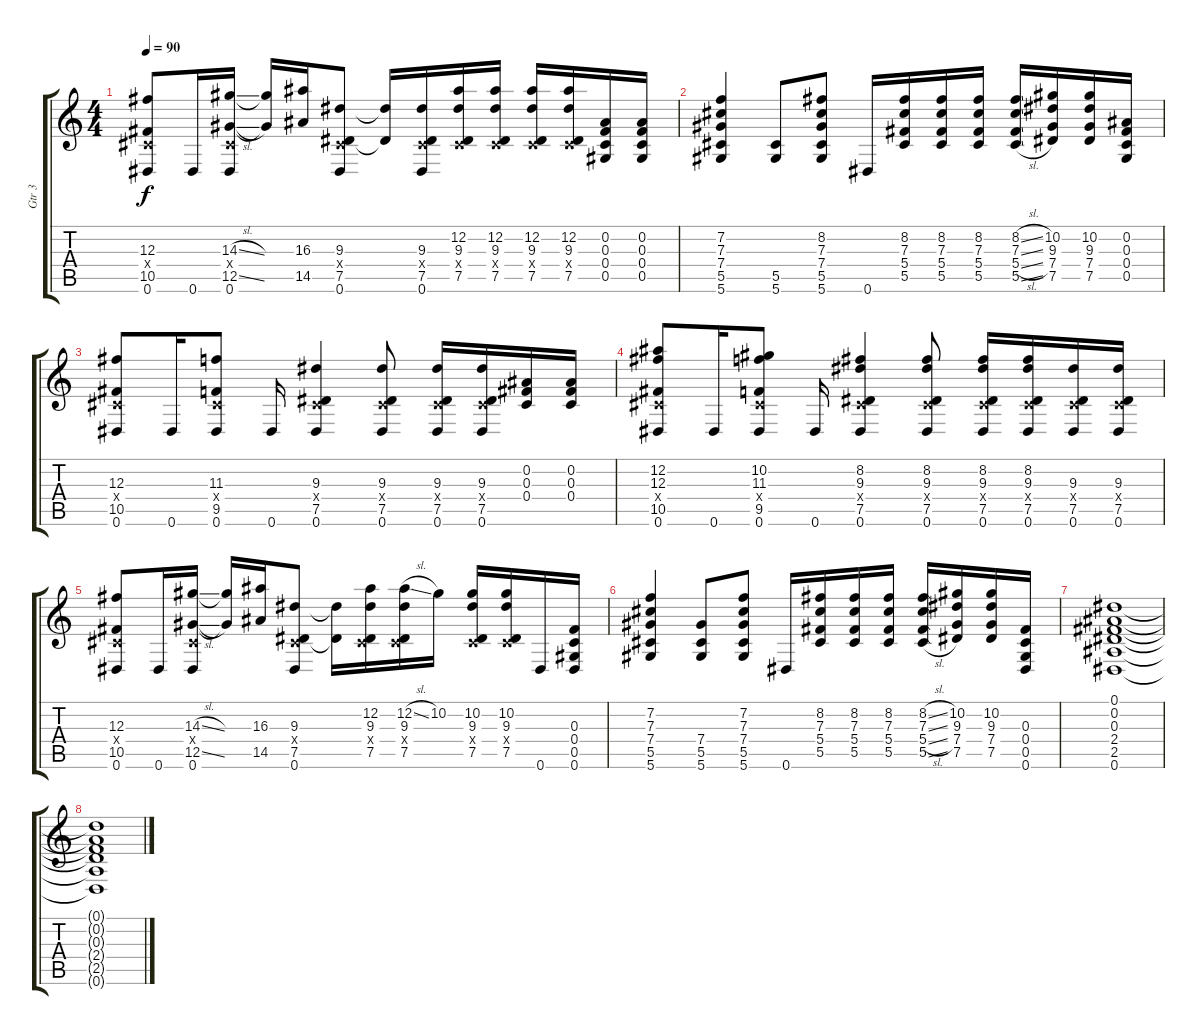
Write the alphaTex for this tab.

\track ("Gtr 3" "Gtr 3") {instrument overdrivenguitar}
\staff {score tabs}
\tuning (Eb4 Bb3 Gb3 Db3 Ab2 Eb2) {hide}
\ts (4 4)
\tempo 90
\clef g2
\ks c
(12.3 0.4{x} 10.5 0.6).8{dy f} 0.6.16 (14.3{sl} 0.4{x} 12.5{sl} 0.6).16 (14.3{t} 12.5{t}).16 (16.3 14.5).16 (9.3 0.4{x} 7.5 0.6).8 (9.3{t} 7.5{t}).16 (9.3 0.4{x} 7.5 0.6).16 (12.2 9.3 0.4{x} 7.5).16 (12.2 9.3 0.4{x} 7.5).16 (12.2 9.3 0.4{x} 7.5).16 (12.2 9.3 0.4{x} 7.5).16 (0.2 0.3 0.4 0.5).16 (0.2 0.3 0.4 0.5).16 |
(7.2 7.3 7.4 5.5 5.6).4 (5.5 5.6).8 (8.2 7.3 7.4 5.5 5.6).8 0.6.16 (8.2 7.3 5.4 5.5).16 (8.2 7.3 5.4 5.5).16 (8.2 7.3 5.4 5.5).16 (8.2{sl} 7.3{sl} 5.4{sl} 5.5{sl}).16 (10.2 9.3 7.4 7.5).16 (10.2 9.3 7.4 7.5).16 (0.2 0.3 0.4 0.5).16 |
(12.3 0.4{x} 10.5 0.6).8 0.6.16 (11.3 0.4{x} 9.5 0.6).8 0.6.16 (9.3 0.4{x} 7.5 0.6).4 (9.3 0.4{x} 7.5 0.6).8 (9.3 0.4{x} 7.5 0.6).16 (9.3 0.4{x} 7.5 0.6).16 (0.2 0.3 0.4).16 (0.2 0.3 0.4).16 |
(12.2 12.3 0.4{x} 10.5 0.6).8 0.6.16 (10.2 11.3 0.4{x} 9.5 0.6).8 0.6.16 (8.2 9.3 0.4{x} 7.5 0.6).4 (8.2 9.3 0.4{x} 7.5 0.6).8 (8.2 9.3 0.4{x} 7.5 0.6).16 (8.2 9.3 0.4{x} 7.5 0.6).16 (9.3 0.4{x} 7.5 0.6).16 (9.3 0.4{x} 7.5 0.6).16 |
(12.3 0.4{x} 10.5 0.6).8 0.6.16 (14.3{sl} 0.4{x} 12.5{sl} 0.6).16 (14.3{t} 12.5{t}).16 (16.3 14.5).16 (9.3 0.4{x} 7.5 0.6).8 (9.3{t} 7.5{t}).16 (12.2 9.3 0.4{x} 7.5).16 (12.2{sl} 9.3 0.4{x} 7.5).16 10.2.16 (10.2 9.3 0.4{x} 7.5).16 (10.2 9.3 0.4{x} 7.5).16 0.6.16 (0.3 0.4 0.5 0.6).16 |
(7.2 7.3 7.4 5.5 5.6).4 (7.4 5.5 5.6).8 (7.2 7.3 7.4 5.5 5.6).8 0.6.16 (8.2 7.3 5.4 5.5).16 (8.2 7.3 5.4 5.5).16 (8.2 7.3 5.4 5.5).16 (8.2{sl} 7.3{sl} 5.4{sl} 5.5{sl}).16 (10.2 9.3 7.4 7.5).16 (10.2 9.3 7.4 7.5).16 (0.3 0.4 0.5 0.6).16 |
(0.1 0.2 0.3 2.4 2.5 0.6).1{volume 3} |
(0.1{t} 0.2{t} 0.3{t} 2.4{t} 2.5{t} 0.6{t}).1
